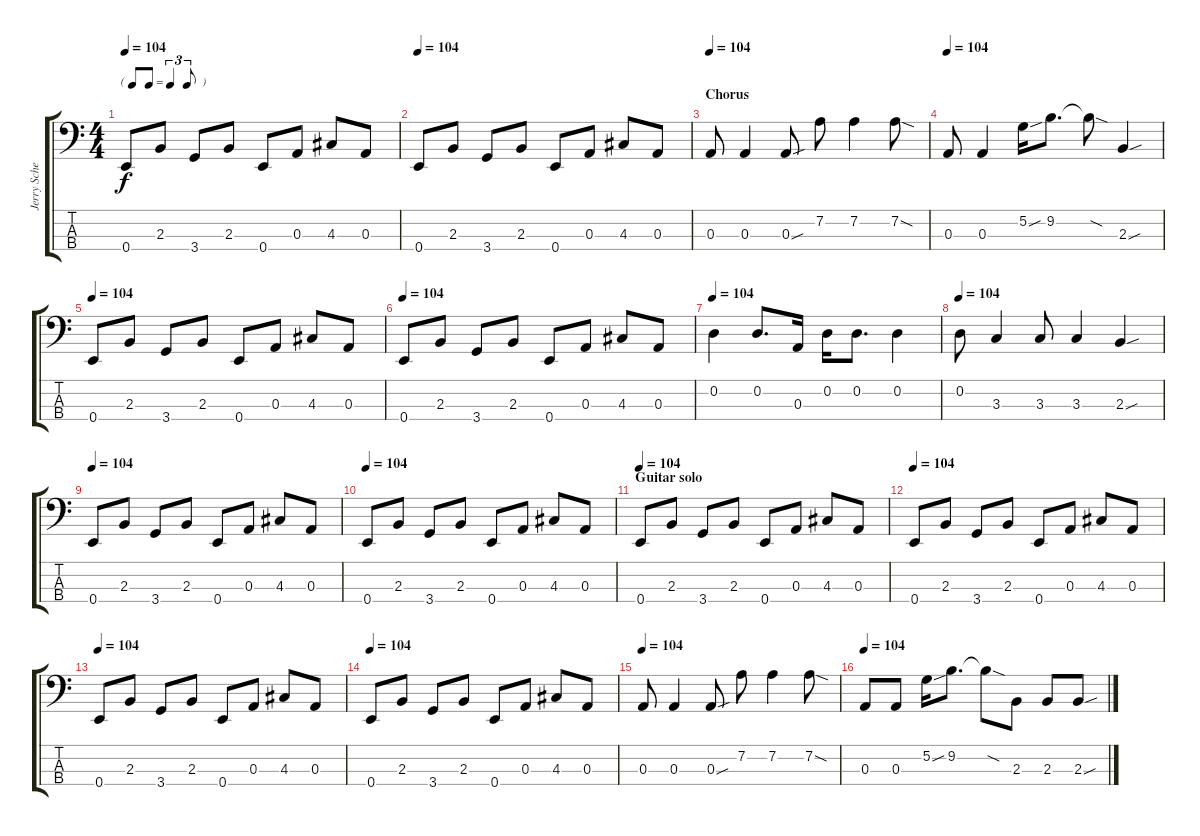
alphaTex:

\track ("Jerry Scheff" "Jerry Sche") {instrument acousticguitarsteel}
\staff {score tabs}
\tuning (G2 D2 A1 E1) {hide}
\ts (4 4)
\tf triplet8th
\tempo 104
\clef f4
\ks c
0.4.8{dy f} 2.3.8 3.4.8 2.3.8 0.4.8 0.3.8 4.3.8 0.3.8 |
\tempo 104
0.4.8 2.3.8 3.4.8 2.3.8 0.4.8 0.3.8 4.3.8 0.3.8 |
\section ("" "Chorus")
\tempo 104
0.3.8 0.3.4 0.3{sou}.8 7.2.8 7.2.4 7.2{sod}.8 |
\tempo 104
0.3.8 0.3.4 5.2{sou}.16 9.2.8{d} 9.2{sod t}.8 2.3{sou}.4 |
\tempo 104
0.4.8 2.3.8 3.4.8 2.3.8 0.4.8 0.3.8 4.3.8 0.3.8 |
\tempo 104
0.4.8 2.3.8 3.4.8 2.3.8 0.4.8 0.3.8 4.3.8 0.3.8 |
\tempo 104
0.2.4 0.2.8{d} 0.3.16 0.2.16 0.2.8{d} 0.2.4 |
\tempo 104
0.2.8 3.3.4 3.3.8 3.3.4 2.3{sou}.4 |
\tempo 104
0.4.8 2.3.8 3.4.8 2.3.8 0.4.8 0.3.8 4.3.8 0.3.8 |
\tempo 104
0.4.8 2.3.8 3.4.8 2.3.8 0.4.8 0.3.8 4.3.8 0.3.8 |
\section ("" "Guitar solo")
\tempo 104
0.4.8 2.3.8 3.4.8 2.3.8 0.4.8 0.3.8 4.3.8 0.3.8 |
\tempo 104
0.4.8 2.3.8 3.4.8 2.3.8 0.4.8 0.3.8 4.3.8 0.3.8 |
\tempo 104
0.4.8 2.3.8 3.4.8 2.3.8 0.4.8 0.3.8 4.3.8 0.3.8 |
\tempo 104
0.4.8 2.3.8 3.4.8 2.3.8 0.4.8 0.3.8 4.3.8 0.3.8 |
\tempo 104
0.3.8 0.3.4 0.3{sou}.8 7.2.8 7.2.4 7.2{sod}.8 |
\tempo 104
0.3.8 0.3.8 5.2{sou}.16 9.2.8{d} 9.2{sod t}.8 2.3.8 2.3.8 2.3{sou}.8
